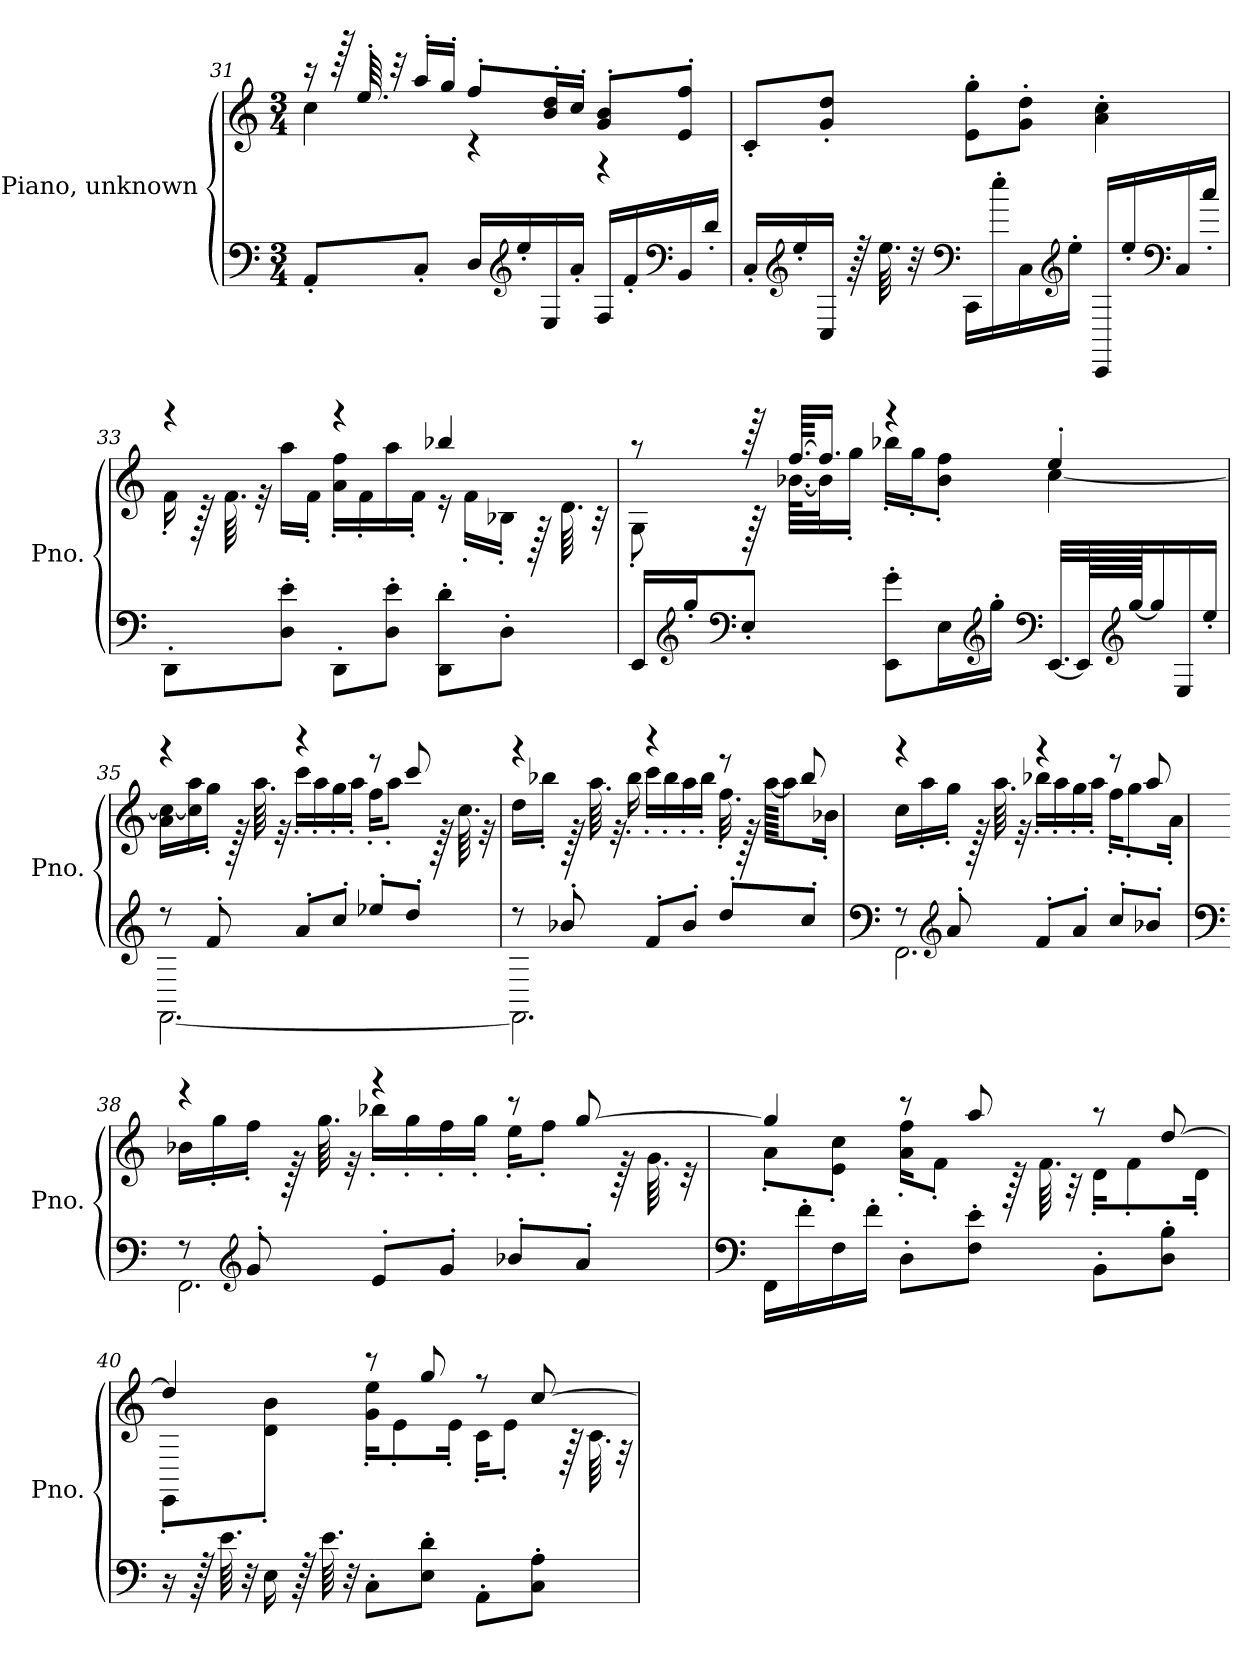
**kern	**kern
*part1	*part1
*staff2	*staff1
*I"Piano, unknown	*
*I'Pno.	*
*clefF4	*clefG2
*k[]	*k[]
*M3/4	*M3/4
=31	=31
*	*^
8AA'/L	16r	4cc\
.	128r	.
.	64.ee'/	.
.	32r	.
8C'/J	16aa'/LL	.
.	16gg'/JJ	.
16D/LL	8ff'/L	4r
*clefG2	*	*
16ee'/	.	.
16E/	16b/' 16dd/'L	.
16a'/JJ	16cc'/JJ	.
16F/LL	8g/' 8b/'L	4r
16f'/	.	.
*clefF4	*	*
16BB/	8e/' 8ff/'J	.
16d'/JJ	.	.
*	*v	*v
!!LO:LB:g=z
=32	=32
16C'/LL	8c'/L
*clefG2	*
16ee'/	.
16C/JJ	8g/' 8dd/'J
128r	.
64.ee\	.
32r	.
*clefF4	*
16CC\LL	8e\' 8gg\'L
16ee'\	.
16C\	8g\' 8dd\'J
*clefG2	*
16ee'\JJ	.
16CC/LL	4a\' 4cc\'
16ee'/	.
*clefF4	*
16C/	.
16cc'/JJ	.
=33	=33
*	*^
8DD'\L	4r	16f'\
.	.	128r
.	.	64.f\
.	.	32r
8D\' 8e\'J	.	16aa\LL
.	.	16f'\JJ
8DD'\L	4r	16a\' 16ff\'LL
.	.	16f'\
8D\' 8e\'J	.	16aa\
.	.	16f'\JJ
8DD\' 8d\'L	4bb-X/	16r
.	.	16f'\LL
8D'\J	.	16B-X'\JJ
.	.	128r
.	.	64.d\
.	.	32r
!!LO:LB:g=z	!!
=34	=34	=34
16EE/LL	8r	8G'\
*clefG2	*	*
16gg'/J	.	.
*clefF4	*	*
8E'/J	128r	128r
.	[64.ff/KKLL	[64.b-X\KLLL
.	16.ff/JJ]	32b-\J]
.	.	16gg'\JJ
8EE\' 8g\'L	4r	16bb-X'\LL
.	.	16gg'\J
16E\L	.	8b-\' 8ff\'J
*clefG2	*	*
16gg'\JJ	.	.
*clefF4	*	*
[32.EE/LLL	4ee'/	[4cc\
128EE/LL]	.	.
*clefG2	*	*
[128gg/JJJ	.	.
16gg/]	.	.
16E/	.	.
16ee'/JJ	.	.
!!LO:LB:g=z	!!
=35	=35	=35
*^	*	*
8r	[2.FF\	4r	16a\ 16cc\_LL
.	.	.	16cc\] 16aa\
8f'/	.	.	16gg'\JJ
.	.	.	128r
.	.	.	64.aa\
.	.	.	32r
8a'/L	.	4r	16ccc'\LL
.	.	.	16aa'\
8cc'/J	.	.	16gg'\
.	.	.	16aa'\JJ
8ee-X'/L	.	8r	16ff'\KL
.	.	.	8aa'\J
8dd'/J	.	8ccc/	.
.	.	.	128r
.	.	.	64.cc\
.	.	.	32r
=36	=36	=36	=36
8r	2.FF\]	4r	16dd\LL
.	.	.	16bb-X'\JJ
8b-X'/	.	.	128r
.	.	.	64.aa\
.	.	.	32r
.	.	.	16bb-'\
8f'/L	.	4r	16ccc'\LL
.	.	.	16bb-'\
8b-'/J	.	.	16aa'\
.	.	.	16bb-'\JJ
8dd'/L	.	8r	32.ff'\
.	.	.	128r
.	.	.	[128aa\KKKKL
.	.	.	8aa\]
8cc'/J	.	8bb-/	.
.	.	.	16b-X'\Jk
!!LO:PB:g=z	!!
=37	=37	=37	=37
*clefF4	*	*	*
8r	2.FF\	4r	16cc\LL
.	.	.	16aa'\
*clefG2	*	*	*
8a'/	.	.	16gg'\JJ
.	.	.	128r
.	.	.	64.aa\
.	.	.	32r
8f'/L	.	4r	16bb-X'\LL
.	.	.	16aa'\
8a'/J	.	.	16gg'\
.	.	.	16aa'\JJ
8cc'/L	.	8r	16ff'\KL
.	.	.	8gg'\
8b-X'/J	.	8aa/	.
.	.	.	16a'\Jk
=38	=38	=38	=38
*clefF4	*	*	*
8r	2.FF\	4r	16b-X\LL
.	.	.	16gg'\
*clefG2	*	*	*
8g'/	.	.	16ff'\JJ
.	.	.	128r
.	.	.	64.gg\
.	.	.	32r
8e'/L	.	4r	16bb-X'\LL
.	.	.	16gg'\
8g'/J	.	.	16ff'\
.	.	.	16gg'\JJ
8b-X'/L	.	8r	16ee'\KL
.	.	.	8ff'\J
8a'/J	.	[8gg/	.
.	.	.	128r
.	.	.	64.g\
.	.	.	32r
*v	*v	*	*
!!LO:LB:g=z	!!
=39	=39	=39
*clefF4	*	*
16FF\LL	4gg/]	8a'\L
16f'\	.	.
16F\	.	8e\' 8cc\'J
16f'\JJ	.	.
8D'\L	8r	16a\' 16ff\'KL
.	.	8f'\J
8F\' 8e\'J	8aa/	.
.	.	128r
.	.	64.f\
.	.	32r
8BB'\L	8r	16d'\KL
.	.	8f'\
8D\' 8B\'J	[8dd/	.
.	.	16d'\Jk
=40	=40	=40
16r	4dd/]	8EE'\L
128r	.	.
64.e\	.	.
32r	.	.
16E\	.	8d\' 8b\'J
128r	.	.
64.e\	.	.
32r	.	.
8C'\L	8r	16g\' 16ee\'KL
.	.	8e'\
8E\' 8d\'J	8gg/	.
.	.	16e'\Jk
8AA'\L	8r	16c'\KL
.	.	8e'\J
8C\' 8A\'J	[8cc/	.
.	.	128r
.	.	64.c\
.	.	32r
*	*v	*v
=	=
*-	*-
